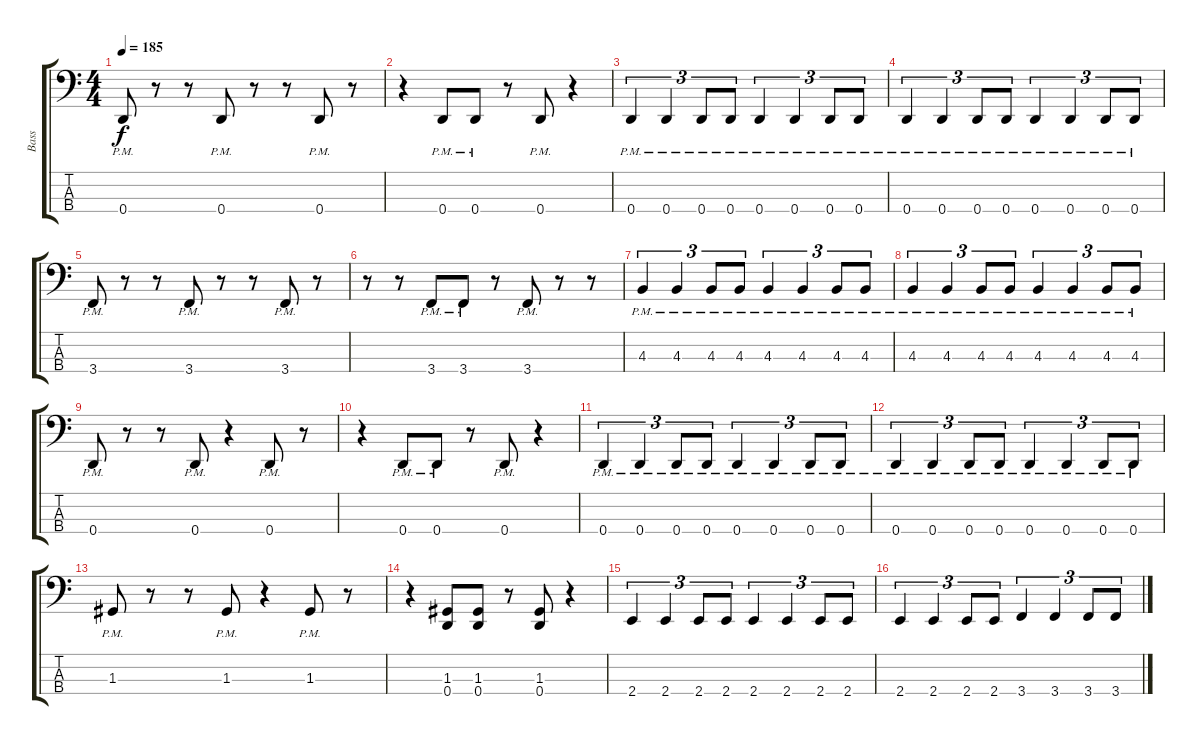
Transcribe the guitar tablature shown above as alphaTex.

\track ("Bass" "Bass") {instrument slapbass2}
\staff {score tabs}
\tuning (F2 C2 G1 D1) {hide}
\ts (4 4)
\tempo 185
\clef f4
\ks c
0.4{pm}.8{dy f} r.8 r.8 0.4{pm}.8 r.8 r.8 0.4{pm}.8 r.8 |
r.4 0.4{pm}.8 0.4{pm}.8 r.8 0.4{pm}.8 r.4 |
0.4{pm}.4{tu (3 2)} 0.4{pm}.4{tu (3 2)} 0.4{pm}.8{tu (3 2)} 0.4{pm}.8{tu (3 2)} 0.4{pm}.4{tu (3 2)} 0.4{pm}.4{tu (3 2)} 0.4{pm}.8{tu (3 2)} 0.4{pm}.8{tu (3 2)} |
0.4{pm}.4{tu (3 2)} 0.4{pm}.4{tu (3 2)} 0.4{pm}.8{tu (3 2)} 0.4{pm}.8{tu (3 2)} 0.4{pm}.4{tu (3 2)} 0.4{pm}.4{tu (3 2)} 0.4{pm}.8{tu (3 2)} 0.4{pm}.8{tu (3 2)} |
3.4{pm}.8 r.8 r.8 3.4{pm}.8 r.8 r.8 3.4{pm}.8 r.8 |
r.8 r.8 3.4{pm}.8 3.4{pm}.8 r.8 3.4{pm}.8 r.8 r.8 |
4.3{pm}.4{tu (3 2)} 4.3{pm}.4{tu (3 2)} 4.3{pm}.8{tu (3 2)} 4.3{pm}.8{tu (3 2)} 4.3{pm}.4{tu (3 2)} 4.3{pm}.4{tu (3 2)} 4.3{pm}.8{tu (3 2)} 4.3{pm}.8{tu (3 2)} |
4.3{pm}.4{tu (3 2)} 4.3{pm}.4{tu (3 2)} 4.3{pm}.8{tu (3 2)} 4.3{pm}.8{tu (3 2)} 4.3{pm}.4{tu (3 2)} 4.3{pm}.4{tu (3 2)} 4.3{pm}.8{tu (3 2)} 4.3{pm}.8{tu (3 2)} |
0.4{pm}.8 r.8 r.8 0.4{pm}.8 r.4 0.4{pm}.8 r.8 |
r.4 0.4{pm}.8 0.4{pm}.8 r.8 0.4{pm}.8 r.4 |
0.4{pm}.4{tu (3 2)} 0.4{pm}.4{tu (3 2)} 0.4{pm}.8{tu (3 2)} 0.4{pm}.8{tu (3 2)} 0.4{pm}.4{tu (3 2)} 0.4{pm}.4{tu (3 2)} 0.4{pm}.8{tu (3 2)} 0.4{pm}.8{tu (3 2)} |
0.4{pm}.4{tu (3 2)} 0.4{pm}.4{tu (3 2)} 0.4{pm}.8{tu (3 2)} 0.4{pm}.8{tu (3 2)} 0.4{pm}.4{tu (3 2)} 0.4{pm}.4{tu (3 2)} 0.4{pm}.8{tu (3 2)} 0.4{pm}.8{tu (3 2)} |
1.3{pm}.8 r.8 r.8 1.3{pm}.8 r.4 1.3{pm}.8 r.8 |
r.4 (1.3 0.4).8 (1.3 0.4).8 r.8 (1.3 0.4).8 r.4 |
2.4.4{tu (3 2)} 2.4.4{tu (3 2)} 2.4.8{tu (3 2)} 2.4.8{tu (3 2)} 2.4.4{tu (3 2)} 2.4.4{tu (3 2)} 2.4.8{tu (3 2)} 2.4.8{tu (3 2)} |
2.4.4{tu (3 2)} 2.4.4{tu (3 2)} 2.4.8{tu (3 2)} 2.4.8{tu (3 2)} 3.4.4{tu (3 2)} 3.4.4{tu (3 2)} 3.4.8{tu (3 2)} 3.4.8{tu (3 2)}
